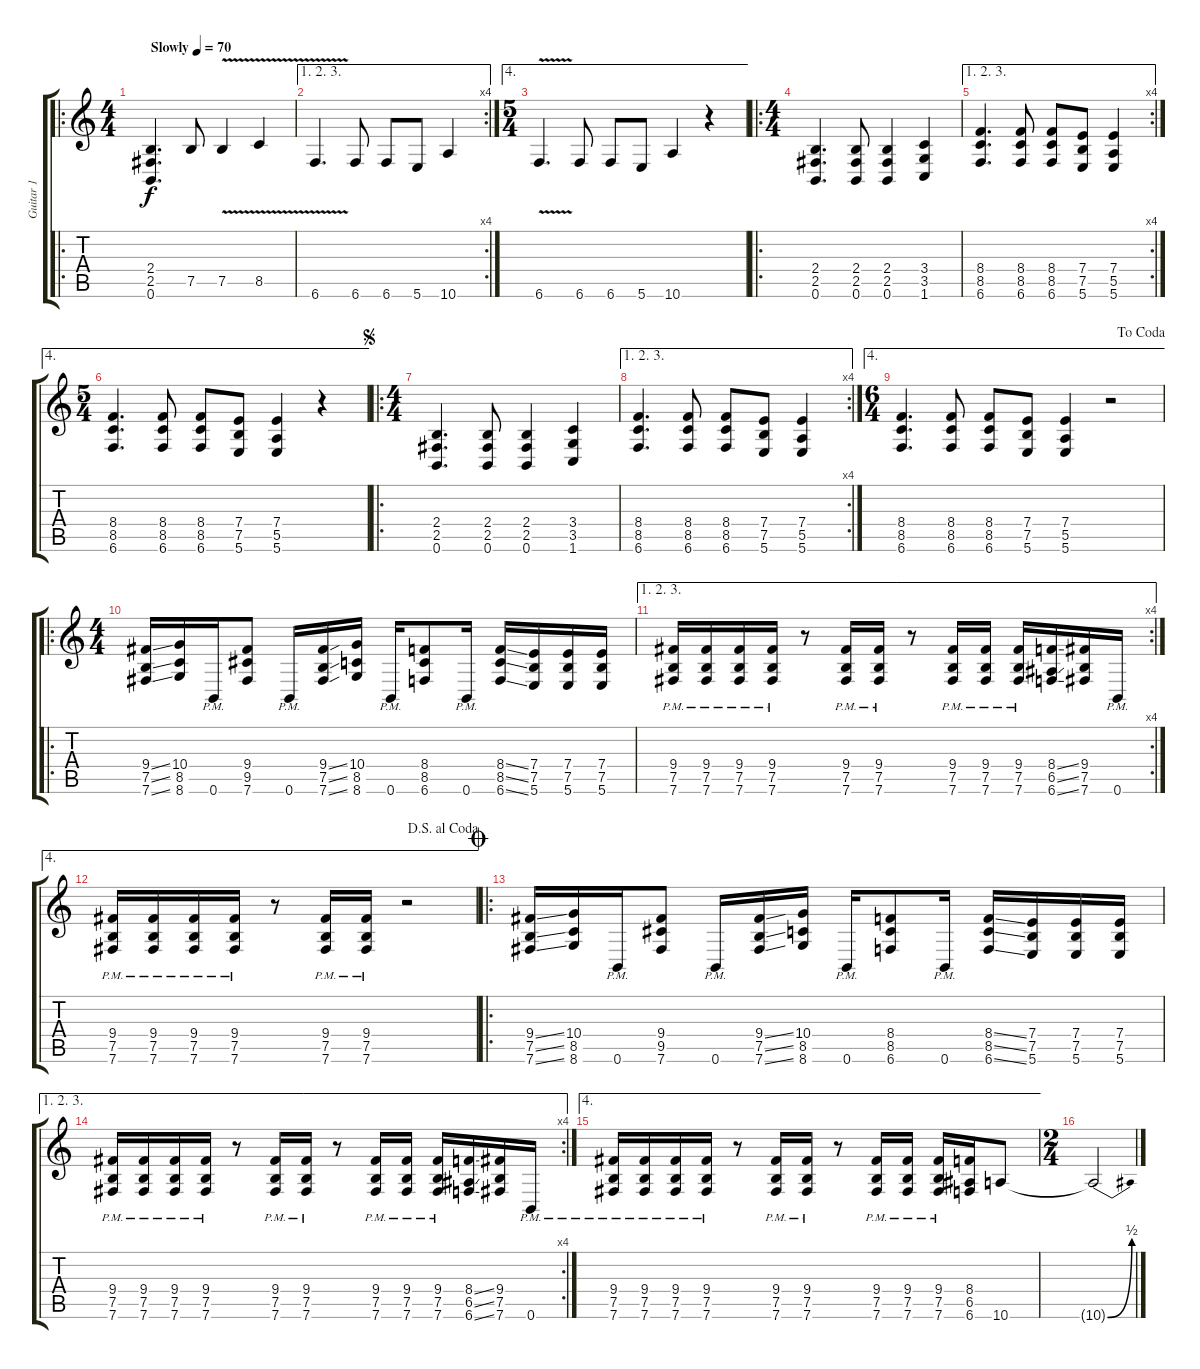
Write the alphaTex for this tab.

\track ("Guitar 1" "Guitar 1") {instrument distortionguitar}
\staff {score tabs}
\tuning (B3 Gb3 D3 A2 E2 B1) {hide}
\ro
\ts (4 4)
\tempo (70 "Slowly")
\clef g2
\ks c
(2.4 2.5 0.6).4{d dy f instrument distortionguitar} 7.5.8 7.5{v}.4 8.5{v}.4 |
\ae (1 2 3)
\rc 4
6.6{v}.4{d} 6.6.8 6.6.8 5.6.8 10.6.4 |
\ae 4
\ts (5 4)
6.6{v}.4{d} 6.6.8 6.6.8 5.6.8 10.6.4 r.4 |
\ro
\ts (4 4)
(2.4 2.5 0.6).4{d} (2.4 2.5 0.6).8 (2.4 2.5 0.6).4 (3.4 3.5 1.6).4 |
\ae (1 2 3)
\rc 4
(8.4 8.5 6.6).4{d} (8.4 8.5 6.6).8 (8.4 8.5 6.6).8 (7.4 7.5 5.6).8 (7.4 5.5 5.6).4 |
\ae 4
\ts (5 4)
(8.4 8.5 6.6).4{d} (8.4 8.5 6.6).8 (8.4 8.5 6.6).8 (7.4 7.5 5.6).8 (7.4 5.5 5.6).4 r.4 |
\ro
\ts (4 4)
\jump segno
(2.4 2.5 0.6).4{d} (2.4 2.5 0.6).8 (2.4 2.5 0.6).4 (3.4 3.5 1.6).4 |
\ae (1 2 3)
\rc 4
(8.4 8.5 6.6).4{d} (8.4 8.5 6.6).8 (8.4 8.5 6.6).8 (7.4 7.5 5.6).8 (7.4 5.5 5.6).4 |
\ae 4
\ts (6 4)
\jump dacoda
(8.4 8.5 6.6).4{d} (8.4 8.5 6.6).8 (8.4 8.5 6.6).8 (7.4 7.5 5.6).8 (7.4 5.5 5.6).4 r.2 |
\ro
\ts (4 4)
(9.4{ss} 7.5{ss} 7.6{ss}).16 (10.4 8.5 8.6).16 0.6{pm}.16 (9.4 9.5 7.6).8 0.6{pm}.16 (9.4{ss} 7.5{ss} 7.6{ss}).16 (10.4 8.5 8.6).16 0.6{pm}.16 (8.4 8.5 6.6).8 0.6{pm}.16 (8.4{ss} 8.5{ss} 6.6{ss}).16 (7.4 7.5 5.6).16 (7.4 7.5 5.6).16 (7.4 7.5 5.6).16 |
\ae (1 2 3)
\rc 4
(9.4{pm} 7.5 7.6{pm}).16 (9.4{pm} 7.5{pm} 7.6{pm}).16 (9.4{pm} 7.5{pm} 7.6{pm}).16 (9.4{pm} 7.5{pm} 7.6{pm}).16 r.8 (9.4{pm} 7.5{pm} 7.6{pm}).16 (9.4{pm} 7.5{pm} 7.6{pm}).16 r.8 (9.4{pm} 7.5{pm} 7.6{pm}).16 (9.4{pm} 7.5{pm} 7.6{pm}).16 (9.4{pm} 7.5{pm} 7.6{pm}).16 (8.4{ss} 6.5{ss} 6.6{ss}).16 (9.4 7.5 7.6).16 0.6{pm}.16 |
\ae 4
\jump dalsegnoalcoda
(9.4{pm} 7.5 7.6{pm}).16 (9.4{pm} 7.5{pm} 7.6{pm}).16 (9.4{pm} 7.5{pm} 7.6{pm}).16 (9.4{pm} 7.5{pm} 7.6{pm}).16 r.8 (9.4{pm} 7.5{pm} 7.6{pm}).16 (9.4{pm} 7.5{pm} 7.6{pm}).16 r.2 |
\ro
\jump coda
(9.4{ss} 7.5{ss} 7.6{ss}).16 (10.4 8.5 8.6).16 0.6{pm}.16 (9.4 9.5 7.6).8 0.6{pm}.16 (9.4{ss} 7.5{ss} 7.6{ss}).16 (10.4 8.5 8.6).16 0.6{pm}.16 (8.4 8.5 6.6).8 0.6{pm}.16 (8.4{ss} 8.5{ss} 6.6{ss}).16 (7.4 7.5 5.6).16 (7.4 7.5 5.6).16 (7.4 7.5 5.6).16 |
\ae (1 2 3)
\rc 4
(9.4{pm} 7.5 7.6{pm}).16 (9.4{pm} 7.5{pm} 7.6{pm}).16 (9.4{pm} 7.5{pm} 7.6{pm}).16 (9.4{pm} 7.5{pm} 7.6{pm}).16 r.8 (9.4{pm} 7.5{pm} 7.6{pm}).16 (9.4{pm} 7.5{pm} 7.6{pm}).16 r.8 (9.4{pm} 7.5{pm} 7.6{pm}).16 (9.4{pm} 7.5{pm} 7.6{pm}).16 (9.4{pm} 7.5{pm} 7.6{pm}).16 (8.4{ss} 6.5{ss} 6.6{ss}).16 (9.4 7.5 7.6).16 0.6{pm}.16 |
\ae 4
(9.4{pm} 7.5 7.6{pm}).16 (9.4{pm} 7.5{pm} 7.6{pm}).16 (9.4{pm} 7.5{pm} 7.6{pm}).16 (9.4{pm} 7.5{pm} 7.6{pm}).16 r.8 (9.4{pm} 7.5{pm} 7.6{pm}).16 (9.4{pm} 7.5{pm} 7.6{pm}).16 r.8 (9.4{pm} 7.5{pm} 7.6{pm}).16 (9.4{pm} 7.5{pm} 7.6{pm}).16 (9.4{pm} 7.5{pm} 7.6{pm}).16 (8.4 6.5 6.6).16 10.6.8 |
\ts (2 4)
10.6{be (bend 0 0 60 2) t}.2
